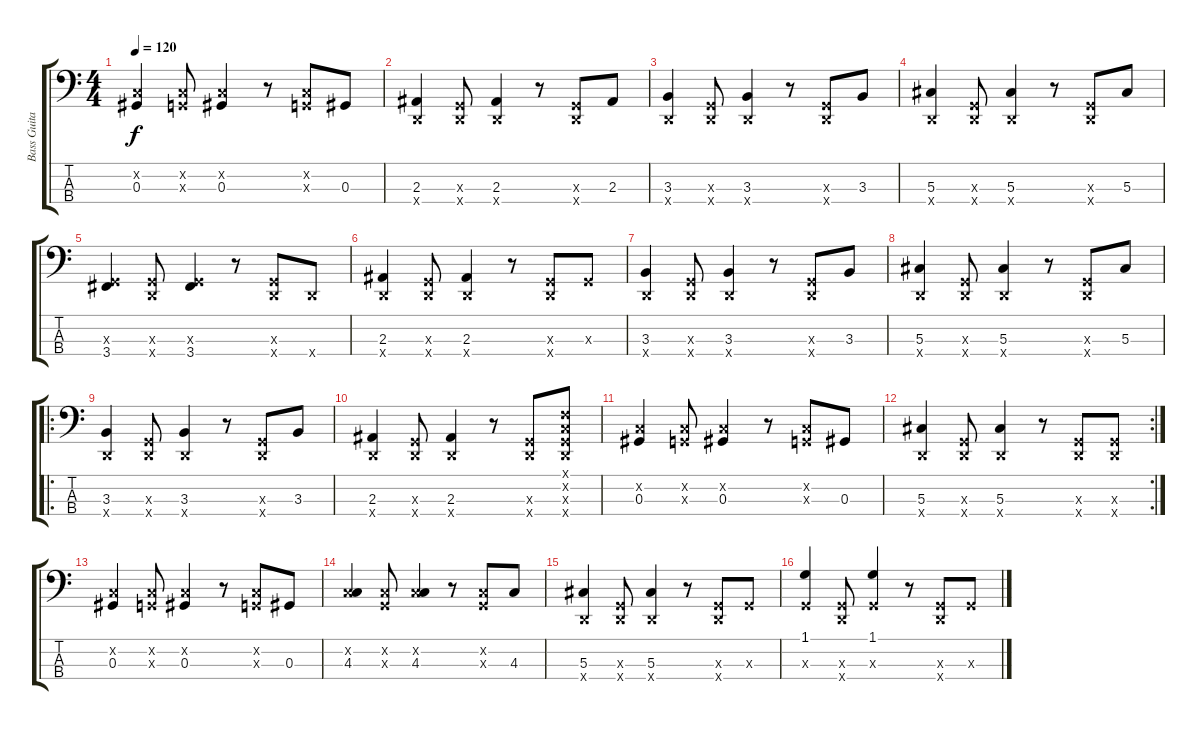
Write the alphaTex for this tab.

\track ("Bass Guitar" "Bass Guita") {instrument acousticbass}
\staff {score tabs}
\tuning (Gb2 Db2 Ab1 Eb1) {hide}
\ts (4 4)
\tempo 120
\clef f4
\ks c
(-1.2{x} 0.3).4{dy f} (-1.2{x} -1.3{x}).8 (-1.2{x} 0.3).4 r.8 (-1.2{x} -1.3{x}).8 0.3.8 |
(2.3 -1.4{x}).4 (-1.3{x} -1.4{x}).8 (2.3 -1.4{x}).4 r.8 (-1.3{x} -1.4{x}).8 2.3.8 |
(3.3 -1.4{x}).4 (-1.3{x} -1.4{x}).8 (3.3 -1.4{x}).4 r.8 (-1.3{x} -1.4{x}).8 3.3.8 |
(5.3 -1.4{x}).4 (-1.3{x} -1.4{x}).8 (5.3 -1.4{x}).4 r.8 (-1.3{x} -1.4{x}).8 5.3.8 |
(-1.3{x} 3.4).4 (-1.3{x} -1.4{x}).8 (-1.3{x} 3.4).4 r.8 (-1.3{x} -1.4{x}).8 -1.4{x}.8 |
(2.3 -1.4{x}).4 (-1.3{x} -1.4{x}).8 (2.3 -1.4{x}).4 r.8 (-1.3{x} -1.4{x}).8 -1.3{x}.8 |
(3.3 -1.4{x}).4 (-1.3{x} -1.4{x}).8 (3.3 -1.4{x}).4 r.8 (-1.3{x} -1.4{x}).8 3.3.8 |
(5.3 -1.4{x}).4 (-1.3{x} -1.4{x}).8 (5.3 -1.4{x}).4 r.8 (-1.3{x} -1.4{x}).8 5.3.8 |
\ro
(3.3 -1.4{x}).4 (-1.3{x} -1.4{x}).8 (3.3 -1.4{x}).4 r.8 (-1.3{x} -1.4{x}).8 3.3.8 |
(2.3 -1.4{x}).4 (-1.3{x} -1.4{x}).8 (2.3 -1.4{x}).4 r.8 (-1.3{x} -1.4{x}).8 (-1.1{x} -1.2{x} -1.3{x} -1.4{x}).8 |
(-1.2{x} 0.3).4 (-1.2{x} -1.3{x}).8 (-1.2{x} 0.3).4 r.8 (-1.2{x} -1.3{x}).8 0.3.8 |
\rc 2
(5.3 -1.4{x}).4 (-1.3{x} -1.4{x}).8 (5.3 -1.4{x}).4 r.8 (-1.3{x} -1.4{x}).8 (-1.3{x} -1.4{x}).8 |
(-1.2{x} 0.3).4 (-1.2{x} -1.3{x}).8 (-1.2{x} 0.3).4 r.8 (-1.2{x} -1.3{x}).8 0.3.8 |
(-1.2{x} 4.3).4 (-1.2{x} -1.3{x}).8 (-1.2{x} 4.3).4 r.8 (-1.2{x} -1.3{x}).8 4.3.8 |
(5.3 -1.4{x}).4 (-1.3{x} -1.4{x}).8 (5.3 -1.4{x}).4 r.8 (-1.3{x} -1.4{x}).8 -1.3{x}.8 |
(1.1 -1.3{x}).4 (-1.3{x} -1.4{x}).8 (1.1 -1.3{x}).4 r.8 (-1.3{x} -1.4{x}).8 -1.3{x}.8
